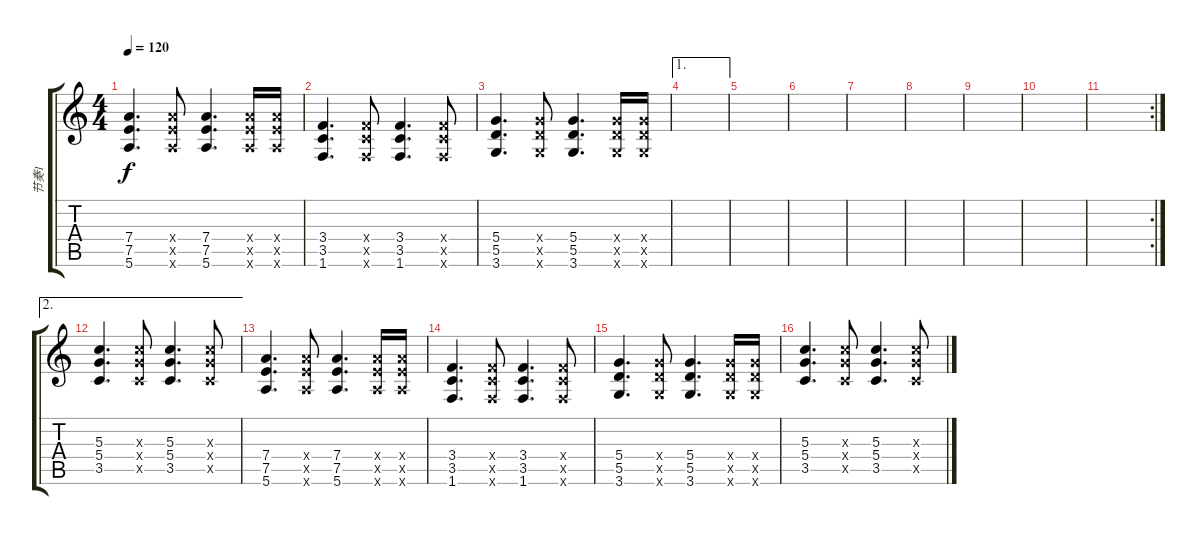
\track ("节奏1" "节奏1") {instrument distortionguitar}
\staff {score tabs}
\tuning (E4 B3 G3 D3 A2 E2) {hide}
\ts (4 4)
\tempo 120
\clef g2
\ks c
(7.4 7.5 5.6).4{d dy f} (7.4{x} 7.5{x} 5.6{x}).8 (7.4 7.5 5.6).4{d} (7.4{x} 7.5{x} 5.6{x}).16 (7.4{x} 7.5{x} 5.6{x}).16 |
(3.4 3.5 1.6).4{d} (3.4{x} 3.5{x} 1.6{x}).8 (3.4 3.5 1.6).4{d} (3.4{x} 3.5{x} 1.6{x}).8 |
(5.4 5.5 3.6).4{d} (5.4{x} 5.5{x} 3.6{x}).8 (5.4 5.5 3.6).4{d} (5.4{x} 5.5{x} 3.6{x}).16 (5.4{x} 5.5{x} 3.6{x}).16 |
\ae 1
|
|
|
|
|
|
|
\rc 2
|
\ae 2
(5.3 5.4 3.5).4{d} (5.3{x} 5.4{x} 3.5{x}).8 (5.3 5.4 3.5).4{d} (5.3{x} 5.4{x} 3.5{x}).8 |
(7.4 7.5 5.6).4{d} (7.4{x} 7.5{x} 5.6{x}).8 (7.4 7.5 5.6).4{d} (7.4{x} 7.5{x} 5.6{x}).16 (7.4{x} 7.5{x} 5.6{x}).16 |
(3.4 3.5 1.6).4{d} (3.4{x} 3.5{x} 1.6{x}).8 (3.4 3.5 1.6).4{d} (3.4{x} 3.5{x} 1.6{x}).8 |
(5.4 5.5 3.6).4{d} (5.4{x} 5.5{x} 3.6{x}).8 (5.4 5.5 3.6).4{d} (5.4{x} 5.5{x} 3.6{x}).16 (5.4{x} 5.5{x} 3.6{x}).16 |
(5.3 5.4 3.5).4{d} (5.3{x} 5.4{x} 3.5{x}).8 (5.3 5.4 3.5).4{d} (5.3{x} 5.4{x} 3.5{x}).8
